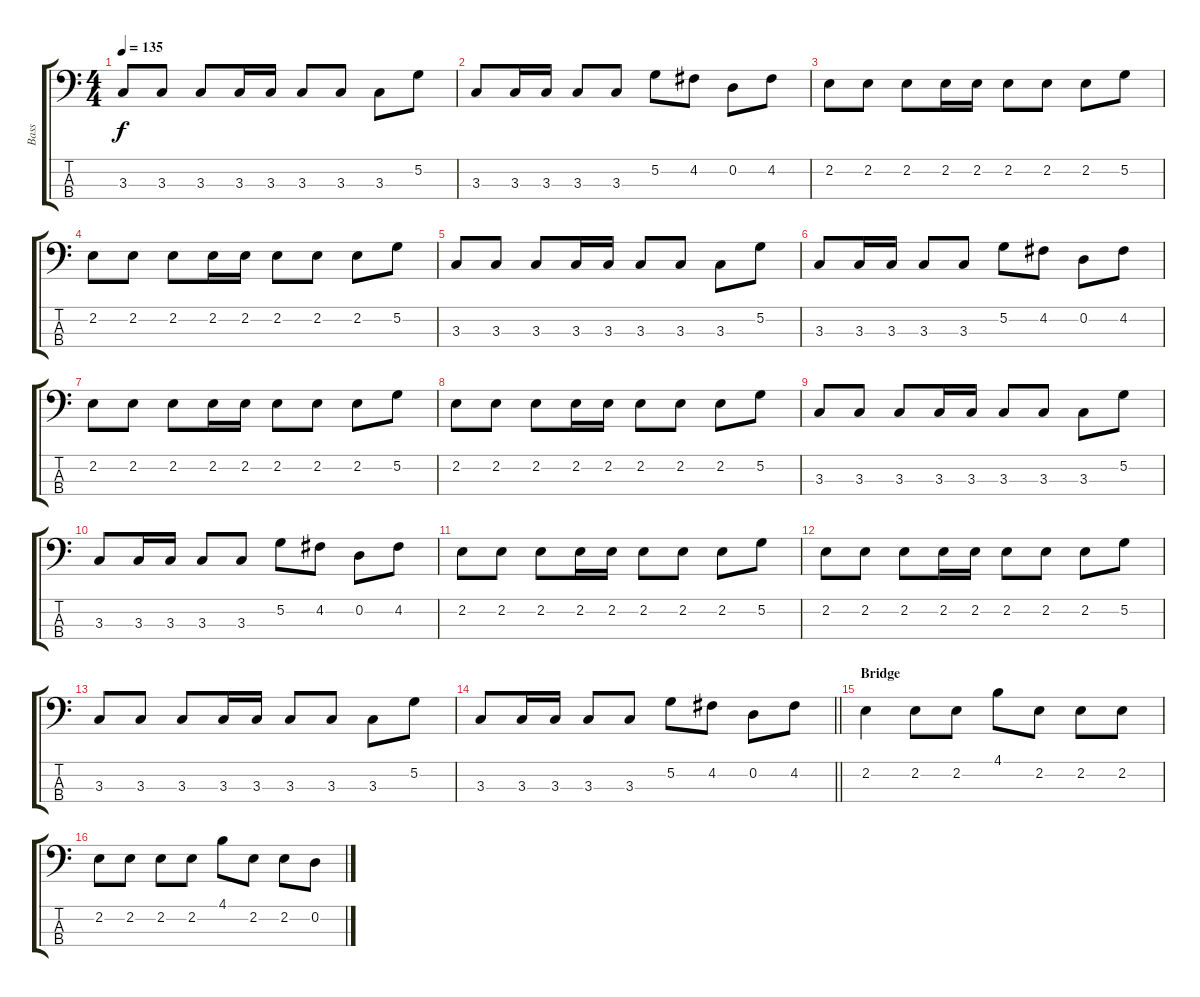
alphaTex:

\track ("Bass" "Bass") {instrument electricbasspick}
\staff {score tabs}
\tuning (G2 D2 A1 E1) {hide}
\ts (4 4)
\tempo 135
\clef f4
\ks c
3.3.8{dy f} 3.3.8 3.3.8 3.3.16 3.3.16 3.3.8 3.3.8 3.3.8 5.2.8 |
3.3.8 3.3.16 3.3.16 3.3.8 3.3.8 5.2.8 4.2.8 0.2.8 4.2.8 |
2.2.8 2.2.8 2.2.8 2.2.16 2.2.16 2.2.8 2.2.8 2.2.8 5.2.8 |
2.2.8 2.2.8 2.2.8 2.2.16 2.2.16 2.2.8 2.2.8 2.2.8 5.2.8 |
3.3.8 3.3.8 3.3.8 3.3.16 3.3.16 3.3.8 3.3.8 3.3.8 5.2.8 |
3.3.8 3.3.16 3.3.16 3.3.8 3.3.8 5.2.8 4.2.8 0.2.8 4.2.8 |
2.2.8 2.2.8 2.2.8 2.2.16 2.2.16 2.2.8 2.2.8 2.2.8 5.2.8 |
2.2.8 2.2.8 2.2.8 2.2.16 2.2.16 2.2.8 2.2.8 2.2.8 5.2.8 |
3.3.8 3.3.8 3.3.8 3.3.16 3.3.16 3.3.8 3.3.8 3.3.8 5.2.8 |
3.3.8 3.3.16 3.3.16 3.3.8 3.3.8 5.2.8 4.2.8 0.2.8 4.2.8 |
2.2.8 2.2.8 2.2.8 2.2.16 2.2.16 2.2.8 2.2.8 2.2.8 5.2.8 |
2.2.8 2.2.8 2.2.8 2.2.16 2.2.16 2.2.8 2.2.8 2.2.8 5.2.8 |
3.3.8 3.3.8 3.3.8 3.3.16 3.3.16 3.3.8 3.3.8 3.3.8 5.2.8 |
\barLineRight lightlight
3.3.8 3.3.16 3.3.16 3.3.8 3.3.8 5.2.8 4.2.8 0.2.8 4.2.8 |
\section ("" "Bridge")
2.2.4 2.2.8 2.2.8 4.1.8 2.2.8 2.2.8 2.2.8 |
2.2.8 2.2.8 2.2.8 2.2.8 4.1.8 2.2.8 2.2.8 0.2.8
